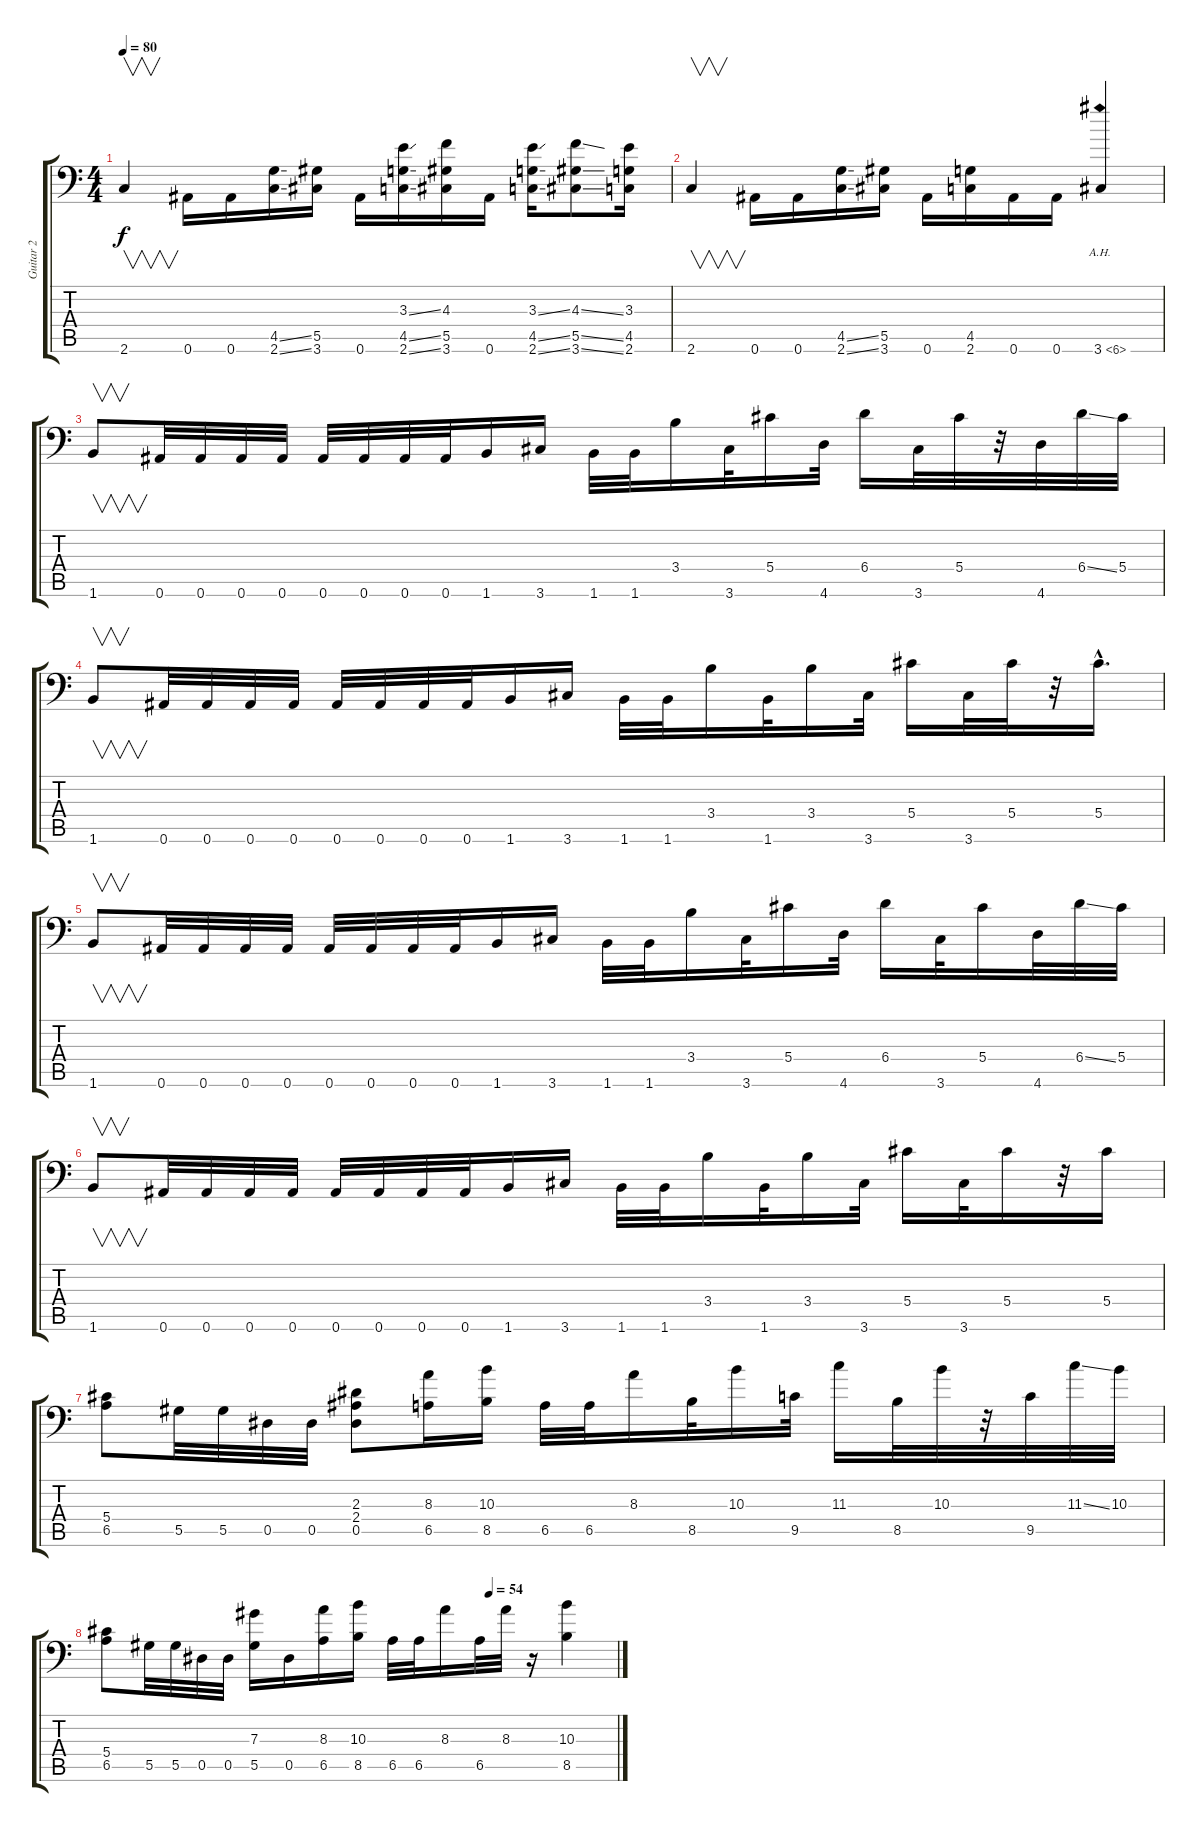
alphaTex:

\track ("Guitar 2" "Guitar 2") {instrument distortionguitar}
\staff {score tabs}
\tuning (Bb3 F3 Db3 Ab2 Eb2 Bb1) {hide}
\ts (4 4)
\tempo 80
\clef f4
\ks c
2.6.4{v dy f} 0.6.16 0.6.16 (4.5{ss} 2.6{ss}).16 (5.5 3.6).16 0.6.16 (3.3{ss} 4.5{ss} 2.6{ss}).16 (4.3 5.5 3.6).16 0.6.16 (3.3{ss} 4.5{ss} 2.6{ss}).16 (4.3{ss} 5.5{ss} 3.6{ss}).8 (3.3 4.5 2.6).16 |
2.6.4{v} 0.6.16 0.6.16 (4.5{ss} 2.6{ss}).16 (5.5 3.6).16 0.6.16 (4.5 2.6).16 0.6.16 0.6.16 3.6{ah 3}.4 |
1.6.8{v} 0.6.32 0.6.32 0.6.32 0.6.32 0.6.32 0.6.32 0.6.32 0.6.32 1.6.16 3.6.16 1.6.32 1.6.32 3.4.16 3.6.32 5.4.16 4.6.32 6.4.16 3.6.32 5.4.32 r.32 4.6.32 6.4{ss}.32 5.4.32 |
1.6.8{v} 0.6.32 0.6.32 0.6.32 0.6.32 0.6.32 0.6.32 0.6.32 0.6.32 1.6.16 3.6.16 1.6.32 1.6.32 3.4.16 1.6.32 3.4.16 3.6.32 5.4.16 3.6.32 5.4.32 r.32 5.4{hac}.16{d} |
1.6.8{v} 0.6.32 0.6.32 0.6.32 0.6.32 0.6.32 0.6.32 0.6.32 0.6.32 1.6.16 3.6.16 1.6.32 1.6.32 3.4.16 3.6.32 5.4.16 4.6.32 6.4.16 3.6.32 5.4.16 4.6.32 6.4{ss}.32 5.4.32 |
1.6.8{v} 0.6.32 0.6.32 0.6.32 0.6.32 0.6.32 0.6.32 0.6.32 0.6.32 1.6.16 3.6.16 1.6.32 1.6.32 3.4.16 1.6.32 3.4.16 3.6.32 5.4.16 3.6.32 5.4.16 r.32 5.4.16 |
(5.4 6.5).8 5.5.32 5.5.32 0.5.32 0.5.32 (2.3 2.4 0.5).8 (8.3 6.5).16 (10.3 8.5).16 6.5.32 6.5.32 8.3.16 8.5.32 10.3.16 9.5.32 11.3.16 8.5.32 10.3.32 r.32 9.5.32 11.3{ss}.32 10.3.32 |
\tempo (54 0.75)
(5.4 6.5).8 5.5.32 5.5.32 0.5.32 0.5.32 (7.3 5.5).16 0.5.16 (8.3 6.5).16 (10.3 8.5).16 6.5.32 6.5.32 8.3.16 6.5.32 8.3.32 r.16 (10.3 8.5).4
